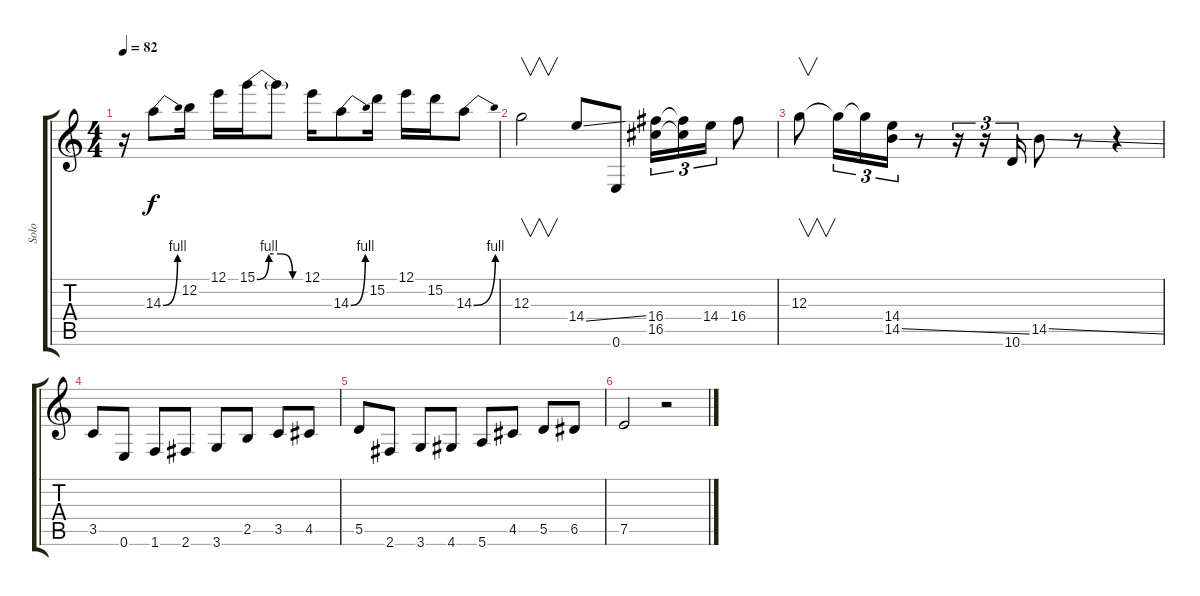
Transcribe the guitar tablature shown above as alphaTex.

\track ("Solo" "Solo") {instrument acousticguitarsteel}
\staff {score tabs}
\tuning (E4 B3 G3 D3 A2 E2) {hide}
\ts (4 4)
\tempo 82
\clef g2
\ks c
r.16{dy f} 14.3{be (bend 0 0 60 4)}.8 12.2.16 12.1.16 15.1{be (custom 0 0 15 4 30 4 45 0 60 0)}.16 15.1{t}.8 12.1.16 14.3{be (bend 0 0 60 4)}.8 15.2.16 12.1.16 15.2.16 14.3{be (bend 0 0 60 4)}.8 |
12.3.2{v} 14.4{ss}.8 0.6.8 (16.4 16.5).16{tu (3 2)} (16.4{t} 16.5{t}).16{tu (3 2)} 14.4.16{tu (3 2)} 16.4.8 |
12.3.8{v} 12.3{t}.16{tu (3 2)} 12.3{t}.16{tu (3 2)} (14.4 14.5{ss}).16{tu (3 2)} r.8 r.16{tu (3 2)} r.16{tu (3 2)} 10.6.16{tu (3 2)} 14.5{ss}.8 r.8 r.4 |
3.5.8 0.6.8 1.6.8 2.6.8 3.6.8 2.5.8 3.5.8 4.5.8 |
5.5.8 2.6.8 3.6.8 4.6.8 5.6.8 4.5.8 5.5.8 6.5.8 |
7.5.2 r.2
